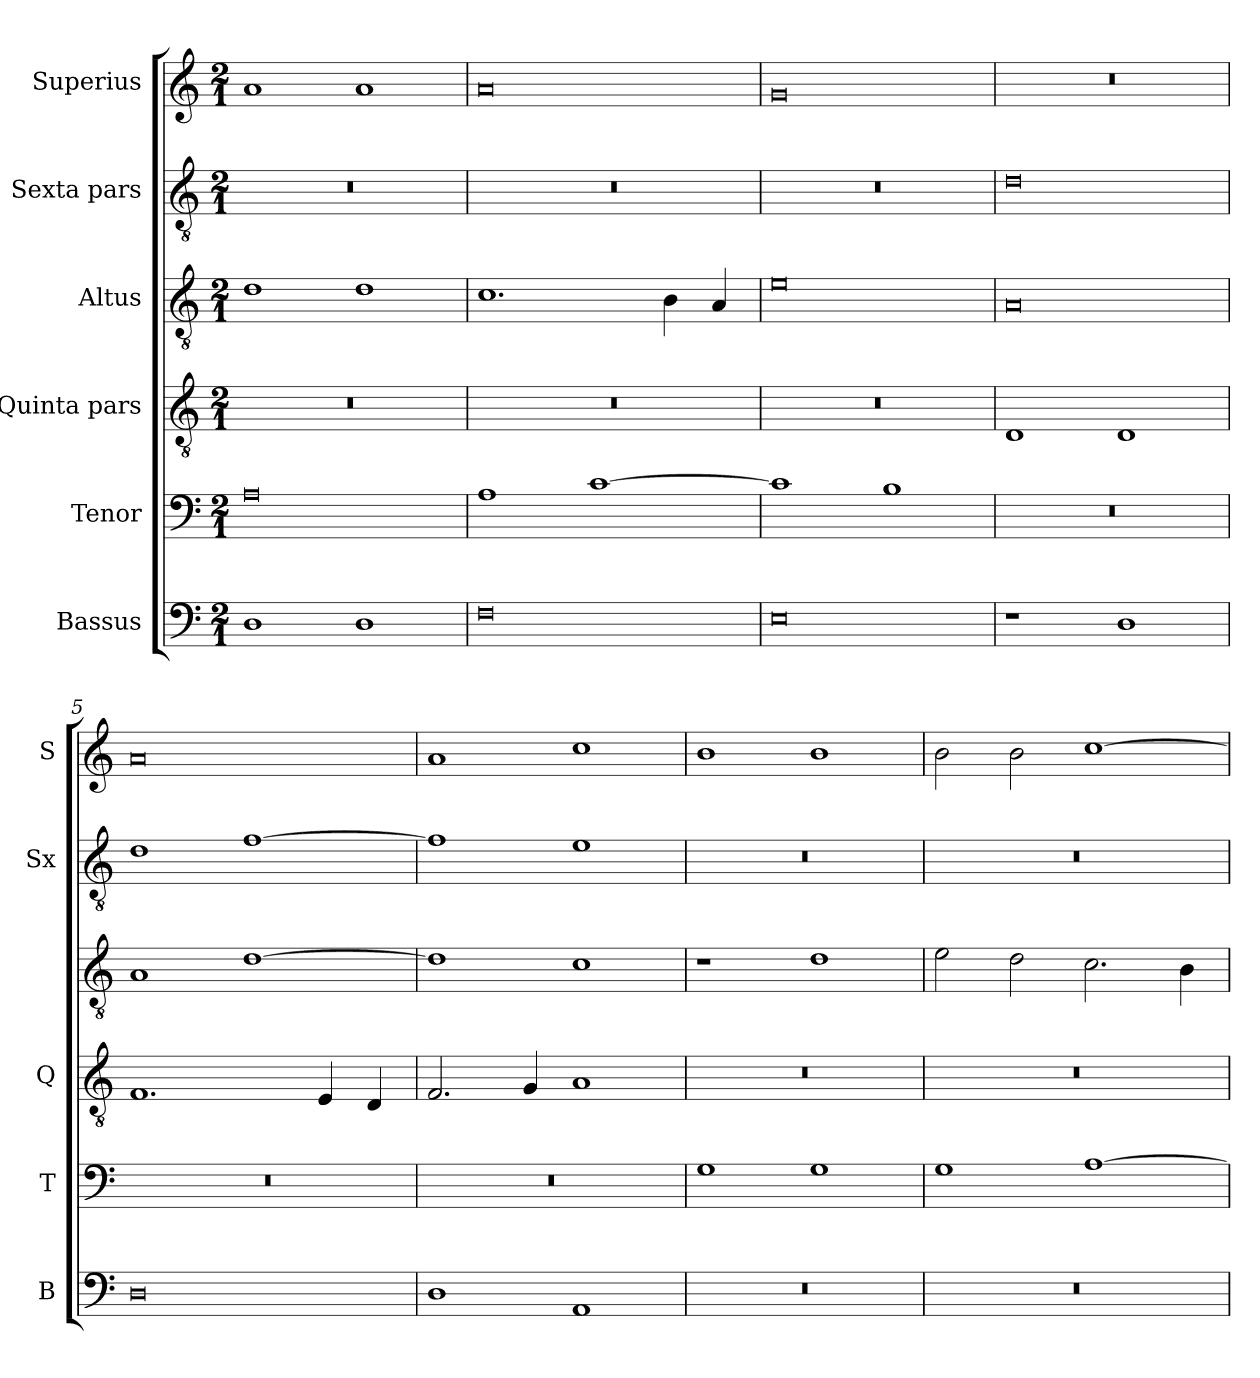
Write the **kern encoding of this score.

**kern	**kern	**kern	**kern	**kern	**kern
*part6	*part5	*part4	*part3	*part2	*part1
*staff6	*staff5	*staff4	*staff3	*staff2	*staff1
*I"Bassus	*I"Tenor	*I"Quinta pars	*I"Altus	*I"Sexta pars	*I"Superius
*I'B	*I'T	*I'Q	*	*I'Sx	*I'S
*clefF4	*clefF4	*clefGv2	*clefGv2	*clefGv2	*clefG2
*k[]	*k[]	*k[]	*k[]	*k[]	*k[]
*M2/1	*M2/1	*M2/1	*M2/1	*M2/1	*M2/1
=1	=1	=1	=1	=1	=1
1D	0A	0r	1d	0r	1a
1D	.	.	1d	.	1a
=2	=2	=2	=2	=2	=2
0F	1A	0r	1.c	0r	0a
.	[1c	.	.	.	.
.	.	.	4B\	.	.
.	.	.	4A/	.	.
=3	=3	=3	=3	=3	=3
0E	1c]	0r	0e	0r	0g
.	1B	.	.	.	.
=4	=4	=4	=4	=4	=4
1r	0r	1D	0A	0d	0r
1D	.	1D	.	.	.
=5	=5	=5	=5	=5	=5
0D	0r	1.F	1A	1d	0a
.	.	.	[1d	[1f	.
.	.	4E/	.	.	.
.	.	4D/	.	.	.
=6	=6	=6	=6	=6	=6
1D	0r	2.F/	1d]	1f]	1a
.	.	4G/	.	.	.
1AA	.	1A	1c	1e	1cc
=7	=7	=7	=7	=7	=7
0r	1G	0r	1r	0r	1b
.	1G	.	1d	.	1b
=8	=8	=8	=8	=8	=8
0r	1G	0r	2e\	0r	2b\
.	.	.	2d\	.	2b\
.	[1A	.	2.c\	.	[1cc
.	.	.	4B\	.	.
=	=	=	=	=	=
*-	*-	*-	*-	*-	*-
